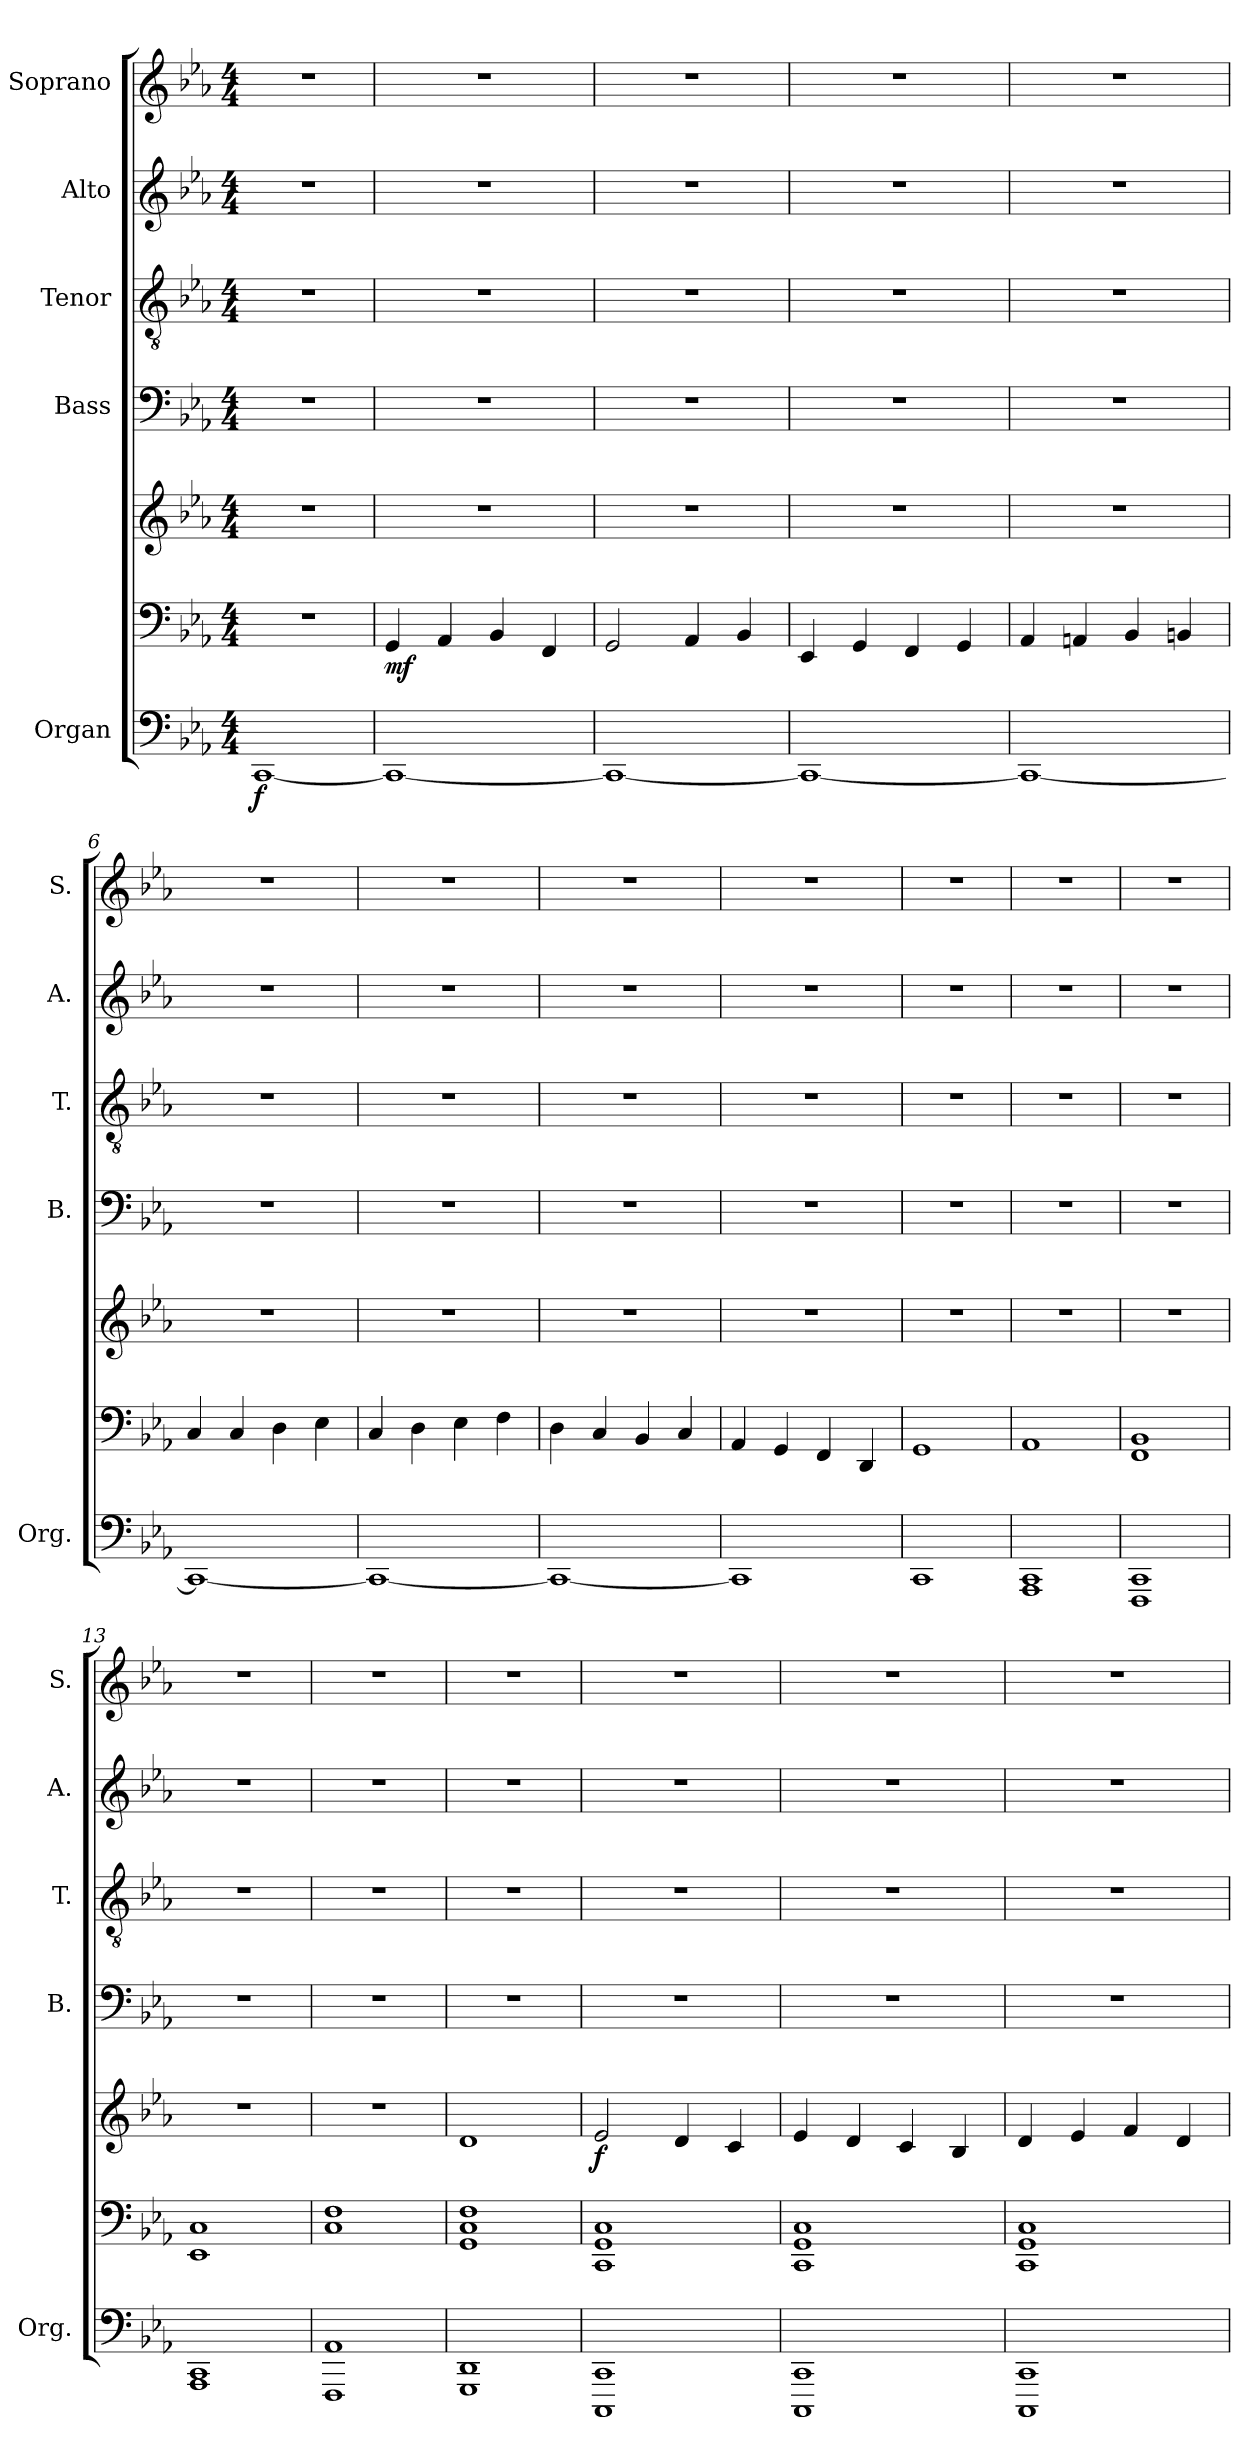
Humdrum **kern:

**kern	**kern	**kern	**dynam	**kern	**kern	**kern	**kern
*part5	*part5	*part5	*part5	*part4	*part3	*part2	*part1
*staff7	*staff6	*staff5	*staff5/6/7	*staff4	*staff3	*staff2	*staff1
*I"Organ	*	*	*	*I"Bass	*I"Tenor	*I"Alto	*I"Soprano
*I'Org.	*	*	*	*I'B.	*I'T.	*I'A.	*I'S.
*clefF4	*clefF4	*clefG2	*	*clefF4	*clefGv2	*clefG2	*clefG2
*k[b-e-a-]	*k[b-e-a-]	*k[b-e-a-]	*	*k[b-e-a-]	*k[b-e-a-]	*k[b-e-a-]	*k[b-e-a-]
*M4/4	*M4/4	*M4/4	*	*M4/4	*M4/4	*M4/4	*M4/4
*MM50	*MM50	*MM50	*	*MM50	*MM50	*MM50	*MM50
=1	=1	=1	=1	=1	=1	=1	=1
!	!	!	!LO:DY:b=3	!	!	!	!
[1CC	1r	1r	f	1r	1r	1r	1r
=2	=2	=2	=2	=2	=2	=2	=2
!	!	!	!LO:DY:b=2	!	!	!	!
1CC_	4GG/	1r	mf	1r	1r	1r	1r
.	4AA-/	.	.	.	.	.	.
.	4BB-/	.	.	.	.	.	.
.	4FF/	.	.	.	.	.	.
=3	=3	=3	=3	=3	=3	=3	=3
1CC_	2GG/	1r	.	1r	1r	1r	1r
.	4AA-/	.	.	.	.	.	.
.	4BB-/	.	.	.	.	.	.
=4	=4	=4	=4	=4	=4	=4	=4
1CC_	4EE-/	1r	.	1r	1r	1r	1r
.	4GG/	.	.	.	.	.	.
.	4FF/	.	.	.	.	.	.
.	4GG/	.	.	.	.	.	.
=5	=5	=5	=5	=5	=5	=5	=5
1CC_	4AA-/	1r	.	1r	1r	1r	1r
.	4AAn/	.	.	.	.	.	.
.	4BB-/	.	.	.	.	.	.
.	4BBn/	.	.	.	.	.	.
=6	=6	=6	=6	=6	=6	=6	=6
1CC_	4C/	1r	.	1r	1r	1r	1r
.	4C/	.	.	.	.	.	.
.	4D\	.	.	.	.	.	.
.	4E-\	.	.	.	.	.	.
=7	=7	=7	=7	=7	=7	=7	=7
1CC_	4C/	1r	.	1r	1r	1r	1r
.	4D\	.	.	.	.	.	.
.	4E-\	.	.	.	.	.	.
.	4F\	.	.	.	.	.	.
=8	=8	=8	=8	=8	=8	=8	=8
1CC_	4D\	1r	.	1r	1r	1r	1r
.	4C/	.	.	.	.	.	.
.	4BB-/	.	.	.	.	.	.
.	4C/	.	.	.	.	.	.
!!LO:PB:g=z
=9	=9	=9	=9	=9	=9	=9	=9
1CC]	4AA-/	1r	.	1r	1r	1r	1r
.	4GG/	.	.	.	.	.	.
.	4FF/	.	.	.	.	.	.
.	4DD/	.	.	.	.	.	.
=10	=10	=10	=10	=10	=10	=10	=10
1CC	1GG	1r	.	1r	1r	1r	1r
=11	=11	=11	=11	=11	=11	=11	=11
1AAA- 1CC	1AA-	1r	.	1r	1r	1r	1r
=12	=12	=12	=12	=12	=12	=12	=12
1FFF 1CC	1FF 1BB-	1r	.	1r	1r	1r	1r
=13	=13	=13	=13	=13	=13	=13	=13
1AAA- 1CC	1EE- 1C	1r	.	1r	1r	1r	1r
=14	=14	=14	=14	=14	=14	=14	=14
1FFF 1AA-	1C 1F	1r	.	1r	1r	1r	1r
=15	=15	=15	=15	=15	=15	=15	=15
1GGG 1DD	1GG 1C 1F	1d	.	1r	1r	1r	1r
=16	=16	=16	=16	=16	=16	=16	=16
!	!	!	!LO:DY:b	!	!	!	!
1CCC 1CC	1CC 1GG 1C	2e-/	f	1r	1r	1r	1r
.	.	4d/	.	.	.	.	.
.	.	4c/	.	.	.	.	.
=17	=17	=17	=17	=17	=17	=17	=17
1CCC 1CC	1CC 1GG 1C	4e-/	.	1r	1r	1r	1r
.	.	4d/	.	.	.	.	.
.	.	4c/	.	.	.	.	.
.	.	4B-/	.	.	.	.	.
=18	=18	=18	=18	=18	=18	=18	=18
1CCC 1CC	1CC 1GG 1C	4d/	.	1r	1r	1r	1r
.	.	4e-/	.	.	.	.	.
.	.	4f/	.	.	.	.	.
.	.	4d/	.	.	.	.	.
=	=	=	=	=	=	=	=
*-	*-	*-	*-	*-	*-	*-	*-
